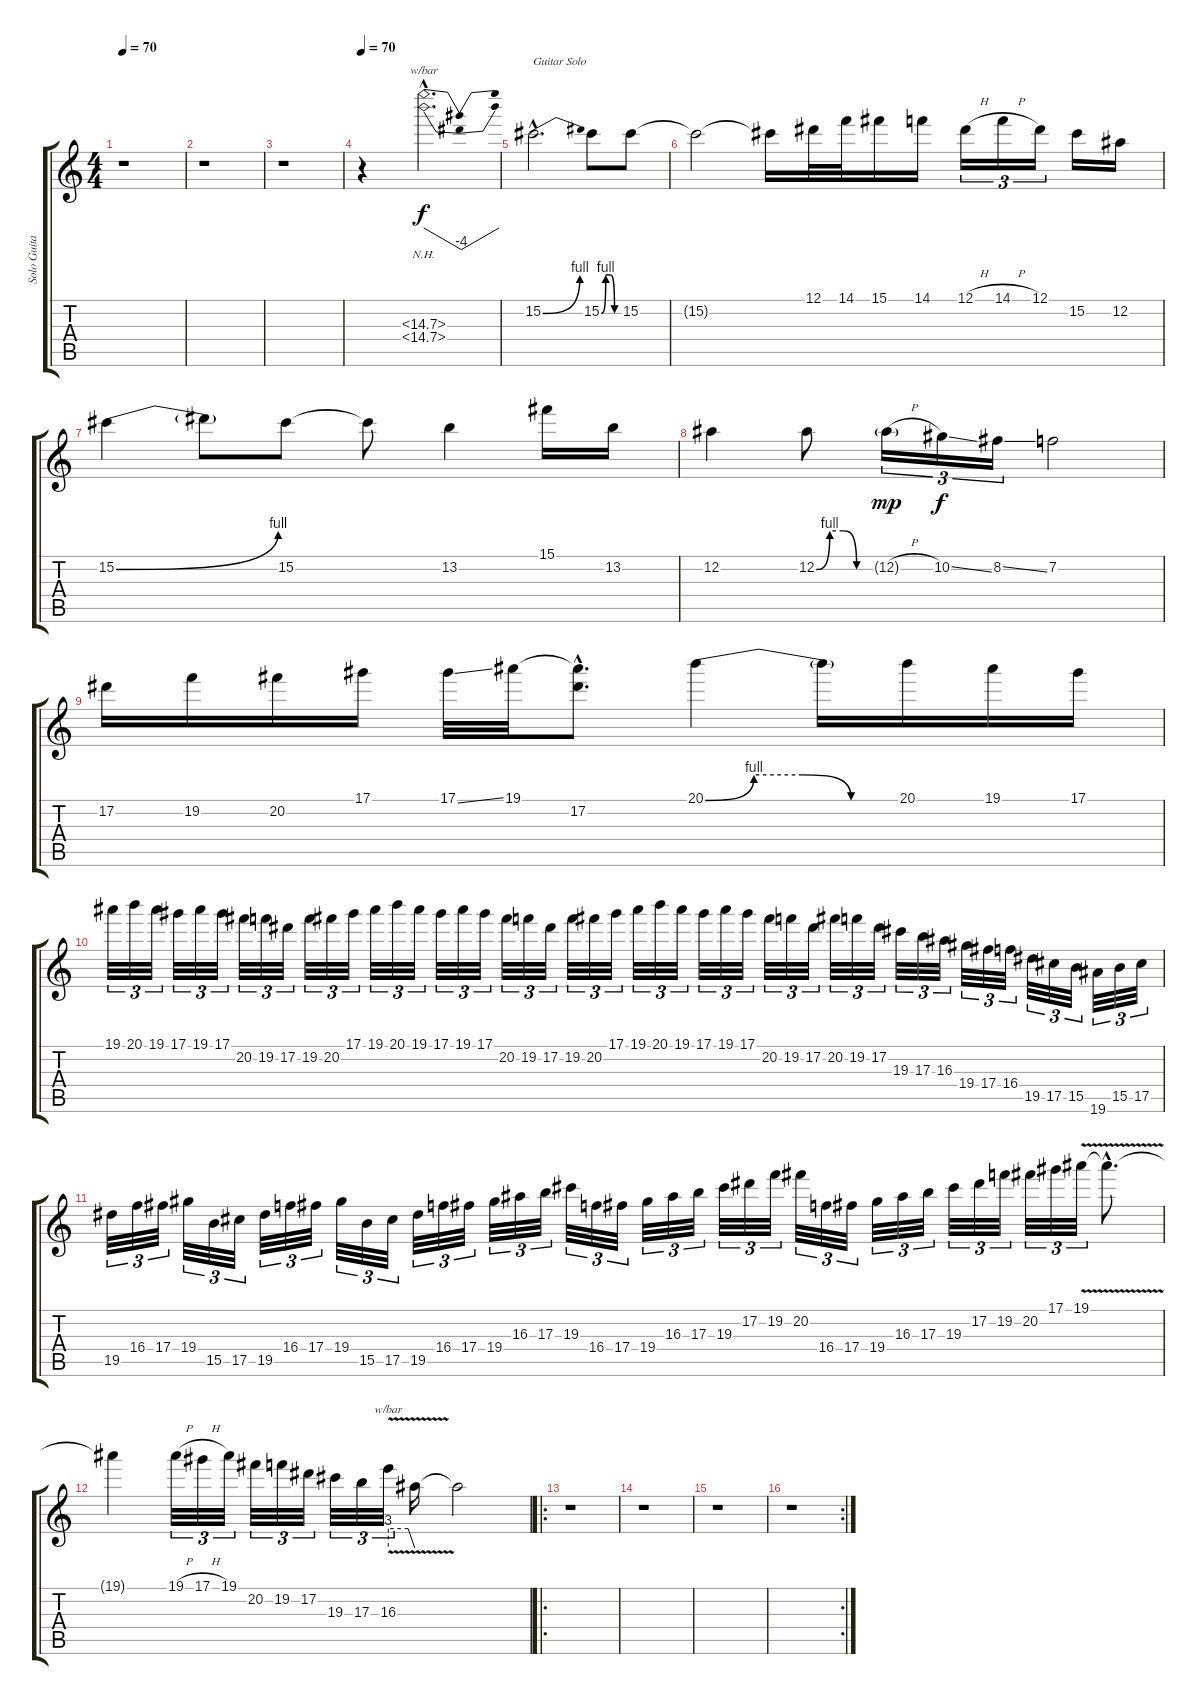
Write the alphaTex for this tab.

\track ("Solo Guitar" "Solo Guita") {instrument distortionguitar}
\staff {score tabs}
\tuning (Eb4 Bb3 Gb3 Db3 Ab2 Eb2) {hide}
\ts (4 4)
\tempo 70
\clef g2
\ks c
r.1{dy f} |
r.1 |
r.1 |
\tempo 70
r.4 (15.3{nh hac} 15.4{nh hac}).2{d tbe (dip default 0 0 30 -16 60 0)} |
15.2{be (bend 0 0 60 4) hac}.2{d txt "Guitar Solo"} 15.2{be (custom 0 0 15 4 30 4 45 0 60 0)}.8 15.2.8 |
15.2{t}.2 15.2{t}.16 12.1.32 14.1.32 15.1.16 14.1.16 12.1{h}.16{tu (3 2)} 14.1{h}.16{tu (3 2)} 12.1.16{tu (3 2)} 15.2.16 12.2.16 |
15.2{be (bend 0 0 60 4)}.4 15.2{t}.8 15.2.8 15.2{t}.8 13.2.4 15.1.16 13.2.16 |
12.2.4 12.2{be (custom 0 0 15 4 30 4 45 0 60 0)}.8 12.2{h g}.16{tu (3 2) dy mp} 10.2{ss}.16{tu (3 2) dy f} 8.2{ss}.16{tu (3 2)} 7.2.2 |
17.2.16 19.2.16 20.2.16 17.1.16 17.1{ss}.32 19.1.32 (19.1{hac t} 17.2{hac}).8{d} 20.1{be (custom 0 0 15 4 30 4 45 0 60 0)}.4 20.1{t}.16 20.1.16 19.1.16 17.1.16 |
19.1.32{tu (3 2)} 20.1.32{tu (3 2)} 19.1.32{tu (3 2)} 17.1.32{tu (3 2)} 19.1.32{tu (3 2)} 17.1.32{tu (3 2)} 20.2.32{tu (3 2)} 19.2.32{tu (3 2)} 17.2.32{tu (3 2)} 19.2.32{tu (3 2)} 20.2.32{tu (3 2)} 17.1.32{tu (3 2)} 19.1.32{tu (3 2)} 20.1.32{tu (3 2)} 19.1.32{tu (3 2)} 17.1.32{tu (3 2)} 19.1.32{tu (3 2)} 17.1.32{tu (3 2)} 20.2.32{tu (3 2)} 19.2.32{tu (3 2)} 17.2.32{tu (3 2)} 19.2.32{tu (3 2)} 20.2.32{tu (3 2)} 17.1.32{tu (3 2)} 19.1.32{tu (3 2)} 20.1.32{tu (3 2)} 19.1.32{tu (3 2)} 17.1.32{tu (3 2)} 19.1.32{tu (3 2)} 17.1.32{tu (3 2)} 20.2.32{tu (3 2)} 19.2.32{tu (3 2)} 17.2.32{tu (3 2)} 20.2.32{tu (3 2)} 19.2.32{tu (3 2)} 17.2.32{tu (3 2)} 19.3.32{tu (3 2)} 17.3.32{tu (3 2)} 16.3.32{tu (3 2)} 19.4.32{tu (3 2)} 17.4.32{tu (3 2)} 16.4.32{tu (3 2)} 19.5.32{tu (3 2)} 17.5.32{tu (3 2)} 15.5.32{tu (3 2)} 19.6.32{tu (3 2)} 15.5.32{tu (3 2)} 17.5.32{tu (3 2)} |
19.5.32{tu (3 2)} 16.4.32{tu (3 2)} 17.4.32{tu (3 2)} 19.4.32{tu (3 2)} 15.5.32{tu (3 2)} 17.5.32{tu (3 2)} 19.5.32{tu (3 2)} 16.4.32{tu (3 2)} 17.4.32{tu (3 2)} 19.4.32{tu (3 2)} 15.5.32{tu (3 2)} 17.5.32{tu (3 2)} 19.5.32{tu (3 2)} 16.4.32{tu (3 2)} 17.4.32{tu (3 2)} 19.4.32{tu (3 2)} 16.3.32{tu (3 2)} 17.3.32{tu (3 2)} 19.3.32{tu (3 2)} 16.4.32{tu (3 2)} 17.4.32{tu (3 2)} 19.4.32{tu (3 2)} 16.3.32{tu (3 2)} 17.3.32{tu (3 2)} 19.3.32{tu (3 2)} 17.2.32{tu (3 2)} 19.2.32{tu (3 2)} 20.2.32{tu (3 2)} 16.4.32{tu (3 2)} 17.4.32{tu (3 2)} 19.4.32{tu (3 2)} 16.3.32{tu (3 2)} 17.3.32{tu (3 2)} 19.3.32{tu (3 2)} 17.2.32{tu (3 2)} 19.2.32{tu (3 2)} 20.2.32{tu (3 2)} 17.1.32{tu (3 2)} 19.1{v}.32{tu (3 2)} 19.1{hac t}.8{d} |
19.1{t}.4 19.1{h}.32{tu (3 2)} 17.1{h}.32{tu (3 2)} 19.1.32{tu (3 2)} 20.2.32{tu (3 2)} 19.2.32{tu (3 2)} 17.2.32{tu (3 2)} 19.3.32{tu (3 2)} 17.3.32{tu (3 2)} 16.3{v}.32{tu (3 2) tbe (custom default 0 12 45 12 60 0)} 16.3{t}.16 16.3{t}.2 |
\ro
r.1 |
r.1 |
r.1 |
\rc 2
r.1
